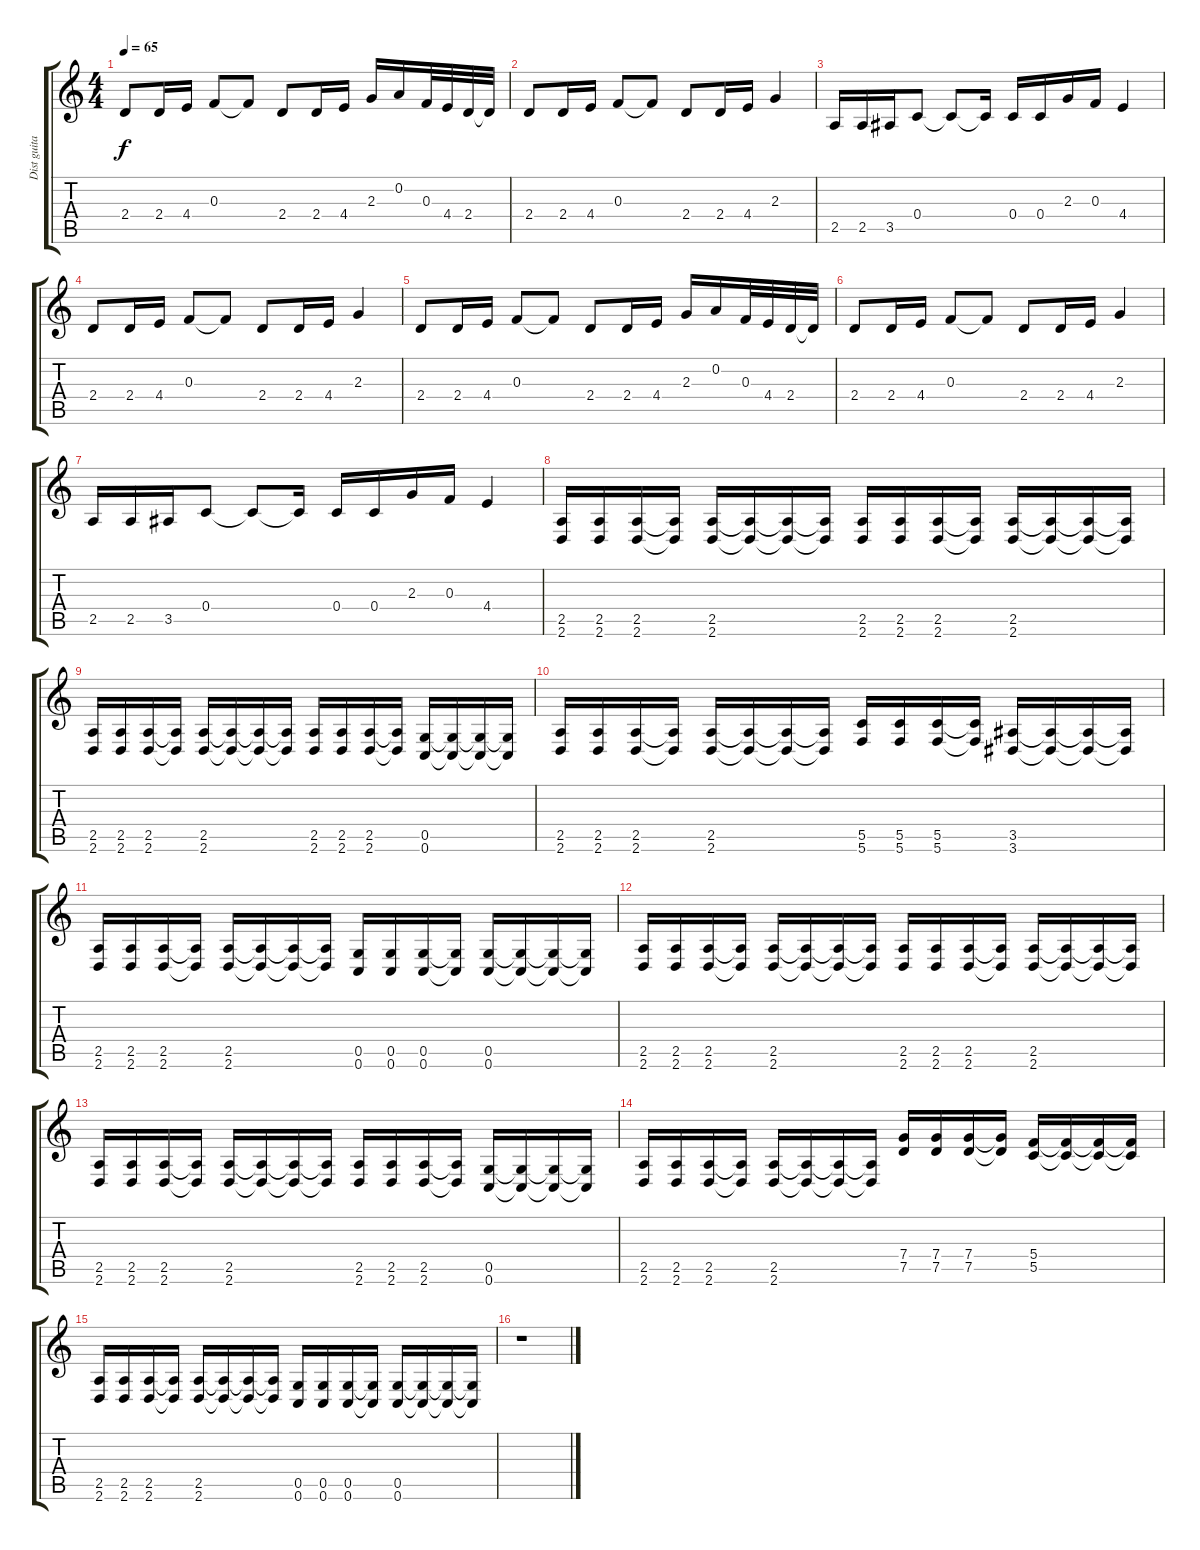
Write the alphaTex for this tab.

\track ("Dist guitar" "Dist guita") {instrument distortionguitar}
\staff {score tabs}
\tuning (D4 A3 F3 C3 G2 C2) {hide}
\ts (4 4)
\tempo 65
\clef g2
\ks c
2.4.8{dy f} 2.4.16 4.4.16 0.3.8 0.3{t}.8 2.4.8 2.4.16 4.4.16 2.3.16 0.2.16 0.3.32 4.4.32 2.4.32 2.4{t}.32 |
2.4.8 2.4.16 4.4.16 0.3.8 0.3{t}.8 2.4.8 2.4.16 4.4.16 2.3.4 |
2.5.16 2.5.16 3.5.16 0.4.8 0.4{t}.8 0.4{t}.16 0.4.16 0.4.16 2.3.16 0.3.16 4.4.4 |
2.4.8 2.4.16 4.4.16 0.3.8 0.3{t}.8 2.4.8 2.4.16 4.4.16 2.3.4 |
2.4.8 2.4.16 4.4.16 0.3.8 0.3{t}.8 2.4.8 2.4.16 4.4.16 2.3.16 0.2.16 0.3.32 4.4.32 2.4.32 2.4{t}.32 |
2.4.8 2.4.16 4.4.16 0.3.8 0.3{t}.8 2.4.8 2.4.16 4.4.16 2.3.4 |
2.5.16 2.5.16 3.5.16 0.4.8 0.4{t}.8 0.4{t}.16 0.4.16 0.4.16 2.3.16 0.3.16 4.4.4 |
(2.5 2.6).16 (2.5 2.6).16 (2.5 2.6).16 (2.5{t} 2.6{t}).16 (2.5 2.6).16 (2.5{t} 2.6{t}).16 (2.5{t} 2.6{t}).16 (2.5{t} 2.6{t}).16 (2.5 2.6).16 (2.5 2.6).16 (2.5 2.6).16 (2.5{t} 2.6{t}).16 (2.5 2.6).16 (2.5{t} 2.6{t}).16 (2.5{t} 2.6{t}).16 (2.5{t} 2.6{t}).16 |
(2.5 2.6).16 (2.5 2.6).16 (2.5 2.6).16 (2.5{t} 2.6{t}).16 (2.5 2.6).16 (2.5{t} 2.6{t}).16 (2.5{t} 2.6{t}).16 (2.5{t} 2.6{t}).16 (2.5 2.6).16 (2.5 2.6).16 (2.5 2.6).16 (2.5{t} 2.6{t}).16 (0.5 0.6).16 (0.5{t} 0.6{t}).16 (0.5{t} 0.6{t}).16 (0.5{t} 0.6{t}).16 |
(2.5 2.6).16 (2.5 2.6).16 (2.5 2.6).16 (2.5{t} 2.6{t}).16 (2.5 2.6).16 (2.5{t} 2.6{t}).16 (2.5{t} 2.6{t}).16 (2.5{t} 2.6{t}).16 (5.5 5.6).16 (5.5 5.6).16 (5.5 5.6).16 (5.5{t} 5.6{t}).16 (3.5 3.6).16 (3.5{t} 3.6{t}).16 (3.5{t} 3.6{t}).16 (3.5{t} 3.6{t}).16 |
(2.5 2.6).16 (2.5 2.6).16 (2.5 2.6).16 (2.5{t} 2.6{t}).16 (2.5 2.6).16 (2.5{t} 2.6{t}).16 (2.5{t} 2.6{t}).16 (2.5{t} 2.6{t}).16 (0.5 0.6).16 (0.5 0.6).16 (0.5 0.6).16 (0.5{t} 0.6{t}).16 (0.5 0.6).16 (0.5{t} 0.6{t}).16 (0.5{t} 0.6{t}).16 (0.5{t} 0.6{t}).16 |
(2.5 2.6).16 (2.5 2.6).16 (2.5 2.6).16 (2.5{t} 2.6{t}).16 (2.5 2.6).16 (2.5{t} 2.6{t}).16 (2.5{t} 2.6{t}).16 (2.5{t} 2.6{t}).16 (2.5 2.6).16 (2.5 2.6).16 (2.5 2.6).16 (2.5{t} 2.6{t}).16 (2.5 2.6).16 (2.5{t} 2.6{t}).16 (2.5{t} 2.6{t}).16 (2.5{t} 2.6{t}).16 |
(2.5 2.6).16 (2.5 2.6).16 (2.5 2.6).16 (2.5{t} 2.6{t}).16 (2.5 2.6).16 (2.5{t} 2.6{t}).16 (2.5{t} 2.6{t}).16 (2.5{t} 2.6{t}).16 (2.5 2.6).16 (2.5 2.6).16 (2.5 2.6).16 (2.5{t} 2.6{t}).16 (0.5 0.6).16 (0.5{t} 0.6{t}).16 (0.5{t} 0.6{t}).16 (0.5{t} 0.6{t}).16 |
(2.5 2.6).16 (2.5 2.6).16 (2.5 2.6).16 (2.5{t} 2.6{t}).16 (2.5 2.6).16 (2.5{t} 2.6{t}).16 (2.5{t} 2.6{t}).16 (2.5{t} 2.6{t}).16 (7.4 7.5).16 (7.4 7.5).16 (7.4 7.5).16 (7.4{t} 7.5{t}).16 (5.4 5.5).16 (5.4{t} 5.5{t}).16 (5.4{t} 5.5{t}).16 (5.4{t} 5.5{t}).16 |
(2.5 2.6).16 (2.5 2.6).16 (2.5 2.6).16 (2.5{t} 2.6{t}).16 (2.5 2.6).16 (2.5{t} 2.6{t}).16 (2.5{t} 2.6{t}).16 (2.5{t} 2.6{t}).16 (0.5 0.6).16 (0.5 0.6).16 (0.5 0.6).16 (0.5{t} 0.6{t}).16 (0.5 0.6).16 (0.5{t} 0.6{t}).16 (0.5{t} 0.6{t}).16 (0.5{t} 0.6{t}).16 |
r.1
